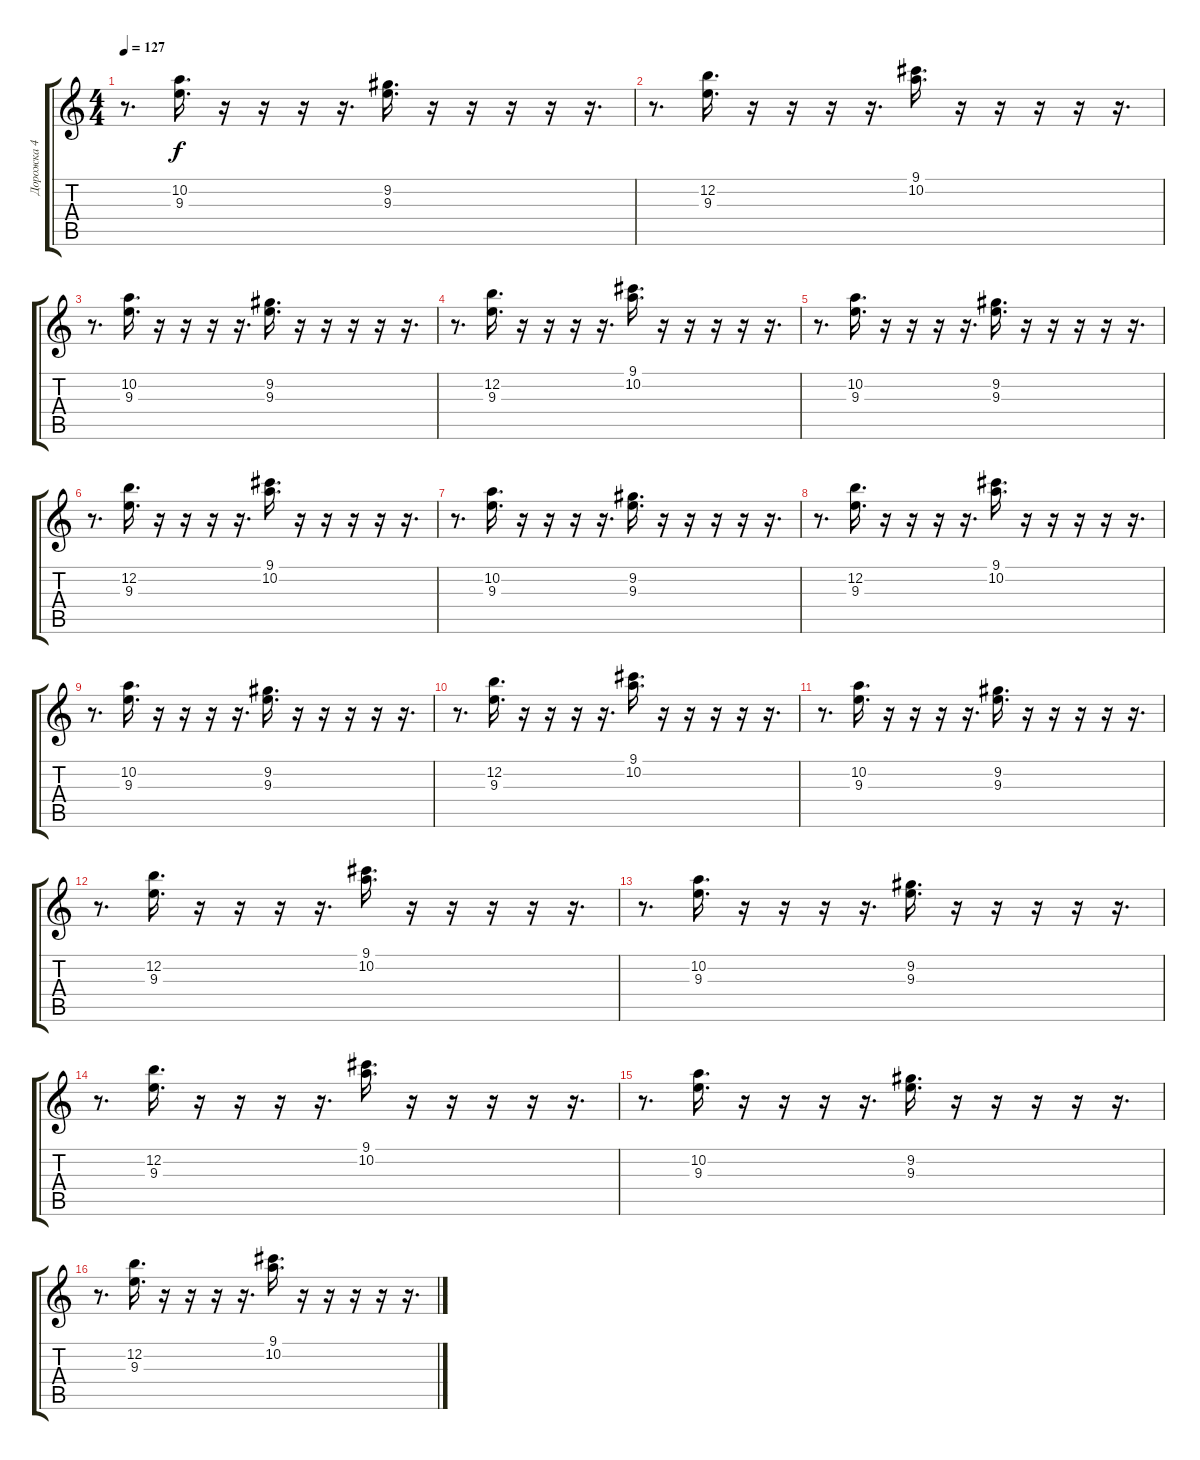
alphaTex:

\track ("Дорожка 4" "Дорожка 4") {instrument overdrivenguitar}
\staff {score tabs}
\tuning (E4 B3 G3 D3 A2 E2) {hide}
\ts (4 4)
\tempo 127
\clef g2
\ks c
r.8{d dy f} (10.2 9.3).16{d} r.16 r.16 r.16 r.16{d} (9.2 9.3).16{d} r.16 r.16 r.16 r.16 r.16{d} |
r.8{d} (12.2 9.3).16{d} r.16 r.16 r.16 r.16{d} (9.1 10.2).16{d} r.16 r.16 r.16 r.16 r.16{d} |
r.8{d} (10.2 9.3).16{d} r.16 r.16 r.16 r.16{d} (9.2 9.3).16{d} r.16 r.16 r.16 r.16 r.16{d} |
r.8{d} (12.2 9.3).16{d} r.16 r.16 r.16 r.16{d} (9.1 10.2).16{d} r.16 r.16 r.16 r.16 r.16{d} |
r.8{d} (10.2 9.3).16{d} r.16 r.16 r.16 r.16{d} (9.2 9.3).16{d} r.16 r.16 r.16 r.16 r.16{d} |
r.8{d} (12.2 9.3).16{d} r.16 r.16 r.16 r.16{d} (9.1 10.2).16{d} r.16 r.16 r.16 r.16 r.16{d} |
r.8{d} (10.2 9.3).16{d} r.16 r.16 r.16 r.16{d} (9.2 9.3).16{d} r.16 r.16 r.16 r.16 r.16{d} |
r.8{d} (12.2 9.3).16{d} r.16 r.16 r.16 r.16{d} (9.1 10.2).16{d} r.16 r.16 r.16 r.16 r.16{d} |
r.8{d} (10.2 9.3).16{d} r.16 r.16 r.16 r.16{d} (9.2 9.3).16{d} r.16 r.16 r.16 r.16 r.16{d} |
r.8{d} (12.2 9.3).16{d} r.16 r.16 r.16 r.16{d} (9.1 10.2).16{d} r.16 r.16 r.16 r.16 r.16{d} |
r.8{d} (10.2 9.3).16{d} r.16 r.16 r.16 r.16{d} (9.2 9.3).16{d} r.16 r.16 r.16 r.16 r.16{d} |
r.8{d} (12.2 9.3).16{d} r.16 r.16 r.16 r.16{d} (9.1 10.2).16{d} r.16 r.16 r.16 r.16 r.16{d} |
r.8{d} (10.2 9.3).16{d} r.16 r.16 r.16 r.16{d} (9.2 9.3).16{d} r.16 r.16 r.16 r.16 r.16{d} |
r.8{d} (12.2 9.3).16{d} r.16 r.16 r.16 r.16{d} (9.1 10.2).16{d} r.16 r.16 r.16 r.16 r.16{d} |
r.8{d} (10.2 9.3).16{d} r.16 r.16 r.16 r.16{d} (9.2 9.3).16{d} r.16 r.16 r.16 r.16 r.16{d} |
r.8{d} (12.2 9.3).16{d} r.16 r.16 r.16 r.16{d} (9.1 10.2).16{d} r.16 r.16 r.16 r.16 r.16{d}
